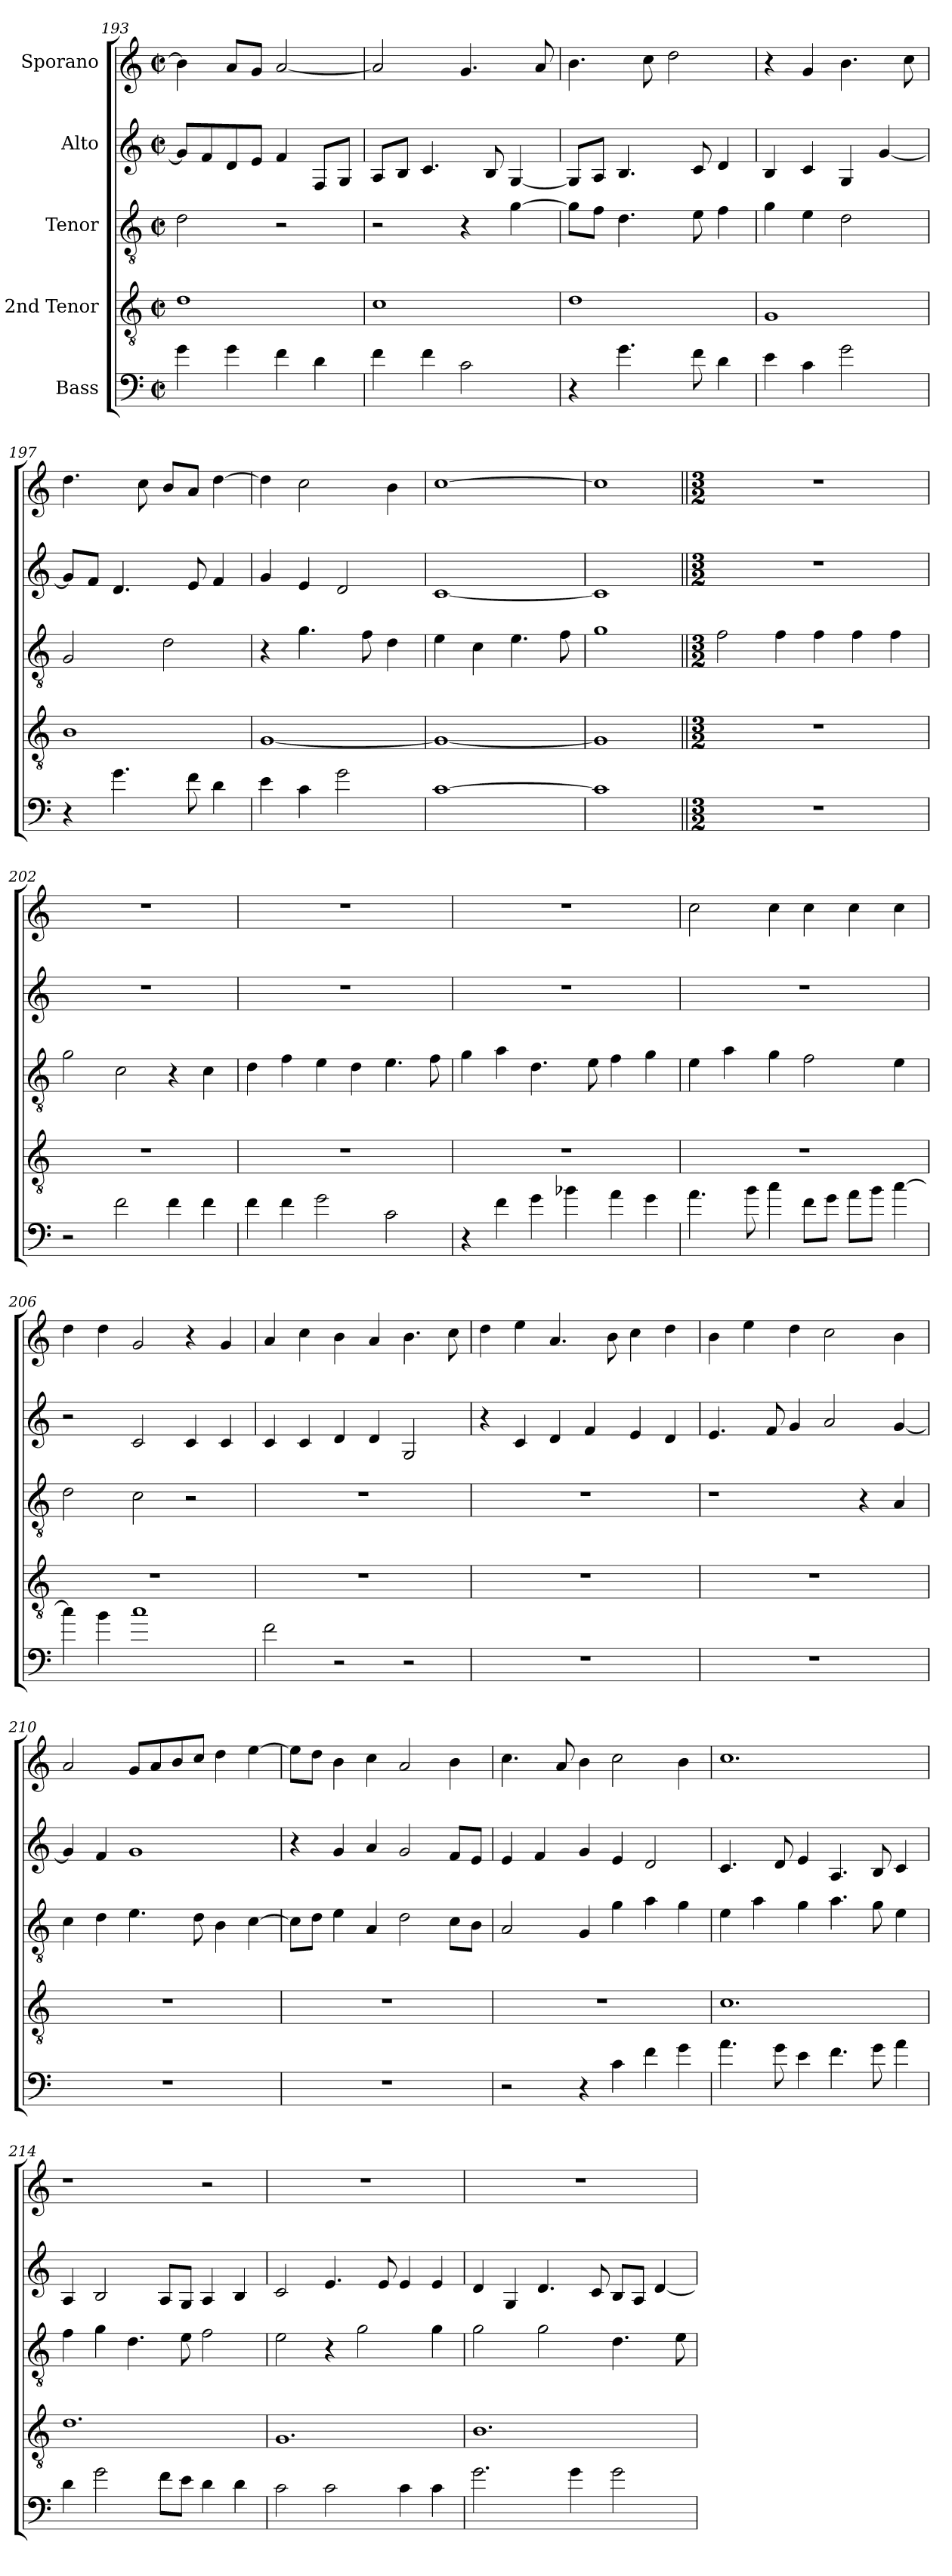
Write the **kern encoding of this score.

**kern	**kern	**kern	**kern	**kern
*part5	*part4	*part3	*part2	*part1
*staff5	*staff4	*staff3	*staff2	*staff1
*I"Bass	*I"2nd Tenor	*I"Tenor	*I"Alto	*I"Sporano
*clefF4	*clefGv2	*clefGv2	*clefG2	*clefG2
*ITrd7c12	*	*	*	*
*k[]	*k[]	*k[]	*k[]	*k[]
*C:	*C:	*C:	*C:	*C:
*M2/2	*M2/2	*M2/2	*M2/2	*M2/2
*met(c|)	*met(c|)	*met(c|)	*met(c|)	*met(c|)
=193	=193	=193	=193	=193
4G\	1d	2d\	8g/L]	4b\]
.	.	.	8f/	.
4G\	.	.	8d/	8a/L
.	.	.	8e/J	8g/J
4F\	.	2r	4f/	[<2a/
4D\	.	.	8F/L	.
.	.	.	8G/J	.
=194	=194	=194	=194	=194
4F\	1c	2r	8A/L	2a/]
.	.	.	8B/J	.
4F\	.	.	4.c/	.
2C\	.	4r	.	4.g/
.	.	.	8B/	.
.	.	[>4g\	[<4G/	.
.	.	.	.	8a/
=195	=195	=195	=195	=195
4r	1d	8g\L]	8G/L]	4.b\
.	.	8f\J	8A/J	.
4.G\	.	4.d\	4.B/	.
.	.	.	.	8cc\
.	.	.	.	2dd\
8F\	.	8e\	8c/	.
4D\	.	4f\	4d/	.
!!LO:PB:g=z
=196	=196	=196	=196	=196
4E\	1G	4g\	4B/	4r
4C\	.	4e\	4c/	4g/
2G\	.	2d\	4G/	4.b\
.	.	.	[<4g/	.
.	.	.	.	8cc\
=197	=197	=197	=197	=197
4r	1B	2G/	8g/L]	4.dd\
.	.	.	8f/J	.
4.G\	.	.	4.d/	.
.	.	.	.	8cc\
.	.	2d\	.	8b/L
8F\	.	.	8e/	8a/J
4D\	.	.	4f/	[>4dd\
=198	=198	=198	=198	=198
4E\	[<1G	4r	4g/	4dd\]
4C\	.	4.g\	4e/	2cc\
2G\	.	.	2d/	.
.	.	8f\	.	.
.	.	4d\	.	4b\
=199	=199	=199	=199	=199
[<1C	1G_	4e\	[<1c	[>1cc
.	.	4c\	.	.
.	.	4.e\	.	.
.	.	8f\	.	.
=200	=200	=200	=200	=200
1C]	1G]	1g	1c]	1cc]
!!LO:PB:g=z
=201||	=201||	=201||	=201||	=201||
*M3/2	*M3/2	*M3/2	*M3/2	*M3/2
!LO:N:vis=1	!LO:N:vis=1	!	!LO:N:vis=1	!LO:N:vis=1
1.r	1.r	2f\	1.r	1.r
.	.	4f\	.	.
.	.	4f\	.	.
.	.	4f\	.	.
.	.	4f\	.	.
=202	=202	=202	=202	=202
!	!LO:N:vis=1	!	!LO:N:vis=1	!LO:N:vis=1
2r	1.r	2g\	1.r	1.r
2F\	.	2c\	.	.
4F\	.	4r	.	.
4F\	.	4c\	.	.
=203	=203	=203	=203	=203
!	!LO:N:vis=1	!	!LO:N:vis=1	!LO:N:vis=1
4F\	1.r	4d\	1.r	1.r
4F\	.	4f\	.	.
2G\	.	4e\	.	.
.	.	4d\	.	.
2C\	.	4.e\	.	.
.	.	8f\	.	.
=204	=204	=204	=204	=204
!	!LO:N:vis=1	!	!LO:N:vis=1	!LO:N:vis=1
4r	1.r	4g\	1.r	1.r
4F\	.	4a\	.	.
4G\	.	4.d\	.	.
4B-X\	.	.	.	.
.	.	8e\	.	.
4A\	.	4f\	.	.
4G\	.	4g\	.	.
!!LO:LB:g=z
=205	=205	=205	=205	=205
!	!LO:N:vis=1	!	!LO:N:vis=1	!
4.A\	1.r	4e\	1.r	2cc\
.	.	4a\	.	.
8B\	.	.	.	.
4c\	.	4g\	.	4cc\
8F\L	.	2f\	.	4cc\
8G\J	.	.	.	.
8A\L	.	.	.	4cc\
8B\J	.	.	.	.
[>4c\	.	4e\	.	4cc\
=206	=206	=206	=206	=206
!	!LO:N:vis=1	!	!	!
4c\]	1.r	2d\	2r	4dd\
4B\	.	.	.	4dd\
1c	.	2c\	2c/	2g/
.	.	2r	4c/	4r
.	.	.	4c/	4g/
=207	=207	=207	=207	=207
!	!LO:N:vis=1	!LO:N:vis=1	!	!
2F\	1.r	1.r	4c/	4a/
.	.	.	4c/	4cc\
2r	.	.	4d/	4b\
.	.	.	4d/	4a/
2r	.	.	2G/	4.b\
.	.	.	.	8cc\
=208	=208	=208	=208	=208
!LO:N:vis=1	!LO:N:vis=1	!LO:N:vis=1	!	!
1.r	1.r	1.r	4r	4dd\
.	.	.	4c/	4ee\
.	.	.	4d/	4.a/
.	.	.	4f/	.
.	.	.	.	8b\
.	.	.	4e/	4cc\
.	.	.	4d/	4dd\
!!LO:PB:g=z
=209	=209	=209	=209	=209
!LO:N:vis=1	!LO:N:vis=1	!	!	!
1.r	1.r	1r	4.e/	4b\
.	.	.	.	4ee\
.	.	.	8f/	.
.	.	.	4g/	4dd\
.	.	.	2a/	2cc\
.	.	4r	.	.
.	.	4A/	[<4g/	4b\
=210	=210	=210	=210	=210
!LO:N:vis=1	!LO:N:vis=1	!	!	!
1.r	1.r	4c\	4g/]	2a/
.	.	4d\	4f/	.
.	.	4.e\	1g	8g/L
.	.	.	.	8a/
.	.	.	.	8b/
.	.	8d\	.	8cc/J
.	.	4B\	.	4dd\
.	.	[>4c\	.	[>4ee\
=211	=211	=211	=211	=211
!LO:N:vis=1	!LO:N:vis=1	!	!	!
1.r	1.r	8c\L]	4r	8ee\L]
.	.	8d\J	.	8dd\J
.	.	4e\	4g/	4b\
.	.	4A/	4a/	4cc\
.	.	2d\	2g/	2a/
.	.	8c\L	8f/L	4b\
.	.	8B\J	8e/J	.
=212	=212	=212	=212	=212
!	!LO:N:vis=1	!	!	!
2r	1.r	2A/	4e/	4.cc\
.	.	.	4f/	.
.	.	.	.	8a/
4r	.	4G/	4g/	4b\
4C\	.	4g\	4e/	2cc\
4F\	.	4a\	2d/	.
4G\	.	4g\	.	4b\
!!LO:LB:g=z
=213	=213	=213	=213	=213
4.A\	1.c	4e\	4.c/	1.cc
.	.	4a\	.	.
8G\	.	.	8d/	.
4E\	.	4g\	4e/	.
4.F\	.	4.a\	4.A/	.
8G\	.	8g\	8B/	.
4A\	.	4e\	4c/	.
=214	=214	=214	=214	=214
4D\	1.d	4f\	4A/	1r
2G\	.	4g\	2B/	.
.	.	4.d\	.	.
8F\L	.	.	8A/L	.
8E\J	.	8e\	8G/J	.
4D\	.	2f\	4A/	2r
4D\	.	.	4B/	.
=215	=215	=215	=215	=215
!	!	!	!	!LO:N:vis=1
2C\	1.G	2e\	2c/	1.r
2C\	.	4r	4.e/	.
.	.	2g\	.	.
.	.	.	8e/	.
4C\	.	.	4e/	.
4C\	.	4g\	4e/	.
=216	=216	=216	=216	=216
!	!	!	!	!LO:N:vis=1
2.G\	1.B	2g\	4d/	1.r
.	.	.	4G/	.
.	.	2g\	4.d/	.
4G\	.	.	.	.
.	.	.	8c/	.
2G\	.	4.d\	8B/L	.
.	.	.	8A/J	.
.	.	.	[>4d/	.
.	.	8e\	.	.
=	=	=	=	=
*-	*-	*-	*-	*-
